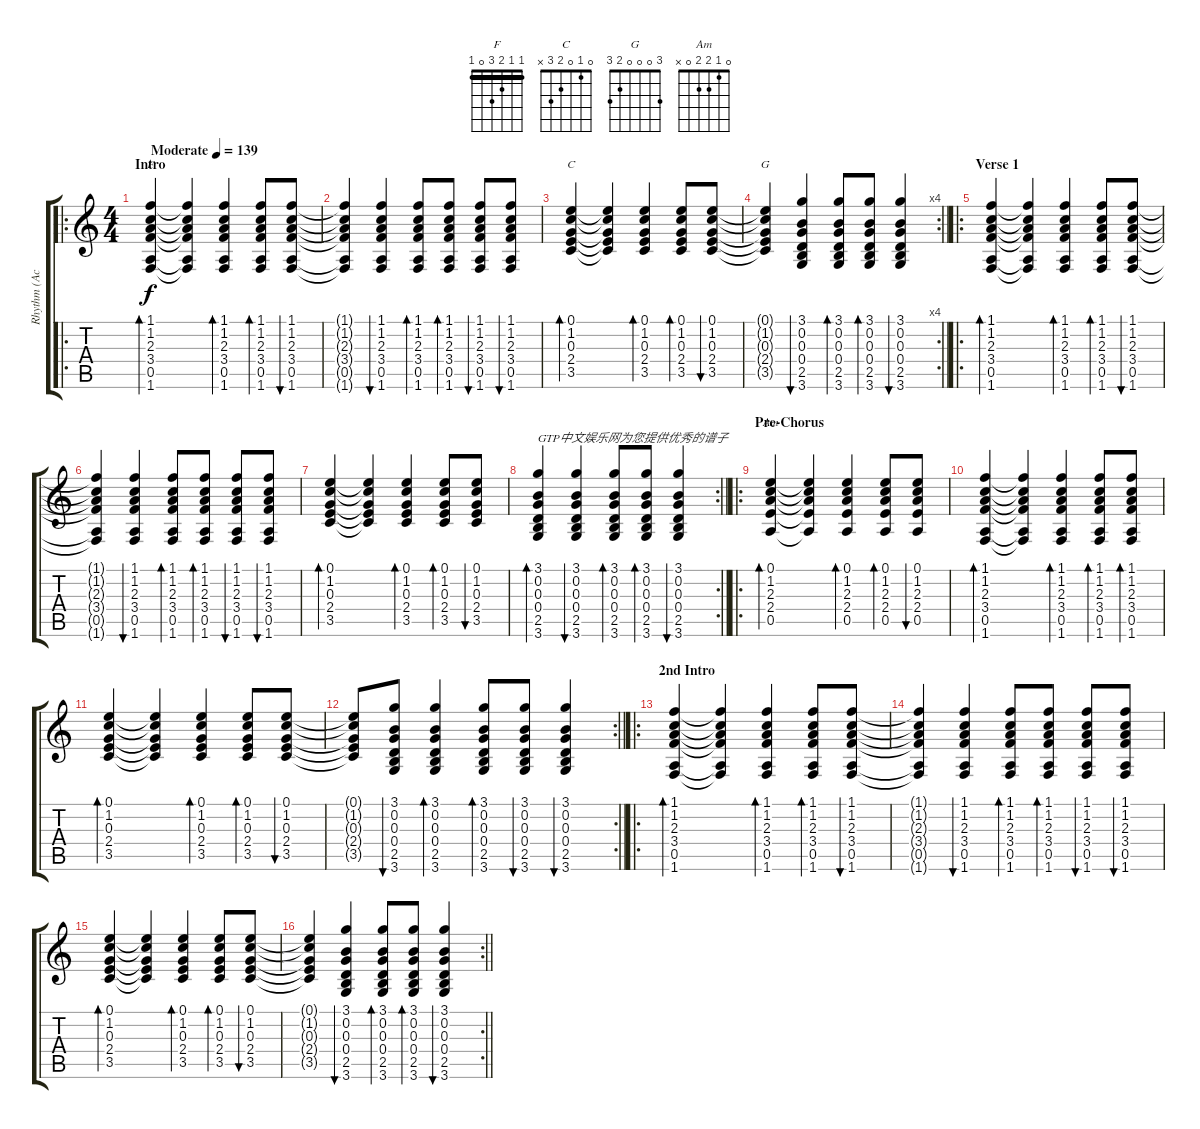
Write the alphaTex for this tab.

\track ("Rhythm (Acoustic)" "Rhythm (Ac") {instrument acousticguitarsteel}
\staff {score tabs}
\tuning (E4 B3 G3 D3 A2 E2) {hide}
\chord ("F" 1 1 2 3 0 1) {barre 1}
\chord ("C" 0 1 0 2 3 x)
\chord ("G" 3 0 0 0 2 3)
\chord ("Am" 0 1 2 2 0 x)
\ro
\ts (4 4)
\section ("" "Intro")
\tempo (139 "Moderate")
\clef g2
\ks c
(1.1 1.2 2.3 3.4 0.5 1.6).4{bd 60 ch "F" dy f instrument acousticguitarsteel} (1.1{t} 1.2{t} 2.3{t} 3.4{t} 0.5{t} 1.6{t}).4 (1.1 1.2 2.3 3.4 0.5 1.6).4{bd 60} (1.1 1.2 2.3 3.4 0.5 1.6).8{bd 60} (1.1 1.2 2.3 3.4 0.5 1.6).8{bu 60} |
(1.1{t} 1.2{t} 2.3{t} 3.4{t} 0.5{t} 1.6{t}).4 (1.1 1.2 2.3 3.4 0.5 1.6).4{bu 60} (1.1 1.2 2.3 3.4 0.5 1.6).8{bd 60} (1.1 1.2 2.3 3.4 0.5 1.6).8{bd 60} (1.1 1.2 2.3 3.4 0.5 1.6).8{bu 60} (1.1 1.2 2.3 3.4 0.5 1.6).8{bu 60} |
(0.1 1.2 0.3 2.4 3.5).4{bd 60 ch "C"} (0.1{t} 1.2{t} 0.3{t} 2.4{t} 3.5{t}).4 (0.1 1.2 0.3 2.4 3.5).4{bd 60} (0.1 1.2 0.3 2.4 3.5).8{bd 60} (0.1 1.2 0.3 2.4 3.5).8{bu 60} |
\rc 4
\barLineRight lightlight
(0.1{t} 1.2{t} 0.3{t} 2.4{t} 3.5{t}).4{ch "G"} (3.1 0.2 0.3 0.4 2.5 3.6).4{bu 60} (3.1 0.2 0.3 0.4 2.5 3.6).8{bd 60} (3.1 0.2 0.3 0.4 2.5 3.6).8{bd 60} (3.1 0.2 0.3 0.4 2.5 3.6).4{bu 60} |
\ro
\section ("" "Verse 1")
(1.1 1.2 2.3 3.4 0.5 1.6).4{bd 60} (1.1{t} 1.2{t} 2.3{t} 3.4{t} 0.5{t} 1.6{t}).4 (1.1 1.2 2.3 3.4 0.5 1.6).4{bd 60} (1.1 1.2 2.3 3.4 0.5 1.6).8{bd 60} (1.1 1.2 2.3 3.4 0.5 1.6).8{bu 60} |
(1.1{t} 1.2{t} 2.3{t} 3.4{t} 0.5{t} 1.6{t}).4 (1.1 1.2 2.3 3.4 0.5 1.6).4{bu 60} (1.1 1.2 2.3 3.4 0.5 1.6).8{bd 60} (1.1 1.2 2.3 3.4 0.5 1.6).8{bd 60} (1.1 1.2 2.3 3.4 0.5 1.6).8{bu 60} (1.1 1.2 2.3 3.4 0.5 1.6).8{bu 60} |
(0.1 1.2 0.3 2.4 3.5).4{bd 60} (0.1{t} 1.2{t} 0.3{t} 2.4{t} 3.5{t}).4 (0.1 1.2 0.3 2.4 3.5).4{bd 60} (0.1 1.2 0.3 2.4 3.5).8{bd 60} (0.1 1.2 0.3 2.4 3.5).8{bu 60} |
\rc 2
\barLineRight lightlight
(3.1 0.2 0.3 0.4 2.5 3.6).4{bd 60 txt "GTP中文娱乐网为您提供优秀的谱子"} (3.1 0.2 0.3 0.4 2.5 3.6).4{bu 60} (3.1 0.2 0.3 0.4 2.5 3.6).8{bd 60} (3.1 0.2 0.3 0.4 2.5 3.6).8{bd 60} (3.1 0.2 0.3 0.4 2.5 3.6).4{bu 60} |
\ro
\section ("" "Pre-Chorus")
(0.1 1.2 2.3 2.4 0.5).4{bd 60 ch "Am"} (0.1{t} 1.2{t} 2.3{t} 2.4{t} 0.5{t}).4 (0.1 1.2 2.3 2.4 0.5).4{bd 60} (0.1 1.2 2.3 2.4 0.5).8{bd 60} (0.1 1.2 2.3 2.4 0.5).8{bu 60} |
(1.1 1.2 2.3 3.4 0.5 1.6).4{bd 60} (1.1{t} 1.2{t} 2.3{t} 3.4{t} 0.5{t} 1.6{t}).4 (1.1 1.2 2.3 3.4 0.5 1.6).4{bd 60} (1.1 1.2 2.3 3.4 0.5 1.6).8{bd 60} (1.1 1.2 2.3 3.4 0.5 1.6).8{bd 60} |
(0.1 1.2 0.3 2.4 3.5).4{bd 60} (0.1{t} 1.2{t} 0.3{t} 2.4{t} 3.5{t}).4 (0.1 1.2 0.3 2.4 3.5).4{bd 60} (0.1 1.2 0.3 2.4 3.5).8{bd 60} (0.1 1.2 0.3 2.4 3.5).8{bu 60} |
\rc 2
\barLineRight lightlight
(0.1{t} 1.2{t} 0.3{t} 2.4{t} 3.5{t}).8 (3.1 0.2 0.3 0.4 2.5 3.6).8{bu 60} (3.1 0.2 0.3 0.4 2.5 3.6).4{bd 60} (3.1 0.2 0.3 0.4 2.5 3.6).8{bd 60} (3.1 0.2 0.3 0.4 2.5 3.6).8{bu 60} (3.1 0.2 0.3 0.4 2.5 3.6).4{bu 60} |
\ro
\section ("" "2nd Intro")
(1.1 1.2 2.3 3.4 0.5 1.6).4{bd 60} (1.1{t} 1.2{t} 2.3{t} 3.4{t} 0.5{t} 1.6{t}).4 (1.1 1.2 2.3 3.4 0.5 1.6).4{bd 60} (1.1 1.2 2.3 3.4 0.5 1.6).8{bd 60} (1.1 1.2 2.3 3.4 0.5 1.6).8{bu 60} |
(1.1{t} 1.2{t} 2.3{t} 3.4{t} 0.5{t} 1.6{t}).4 (1.1 1.2 2.3 3.4 0.5 1.6).4{bu 60} (1.1 1.2 2.3 3.4 0.5 1.6).8{bd 60} (1.1 1.2 2.3 3.4 0.5 1.6).8{bd 60} (1.1 1.2 2.3 3.4 0.5 1.6).8{bu 60} (1.1 1.2 2.3 3.4 0.5 1.6).8{bu 60} |
(0.1 1.2 0.3 2.4 3.5).4{bd 60} (0.1{t} 1.2{t} 0.3{t} 2.4{t} 3.5{t}).4 (0.1 1.2 0.3 2.4 3.5).4{bd 60} (0.1 1.2 0.3 2.4 3.5).8{bd 60} (0.1 1.2 0.3 2.4 3.5).8{bu 60} |
\rc 2
\barLineRight lightlight
(0.1{t} 1.2{t} 0.3{t} 2.4{t} 3.5{t}).4 (3.1 0.2 0.3 0.4 2.5 3.6).4{bu 60} (3.1 0.2 0.3 0.4 2.5 3.6).8{bd 60} (3.1 0.2 0.3 0.4 2.5 3.6).8{bd 60} (3.1 0.2 0.3 0.4 2.5 3.6).4{bu 60}
